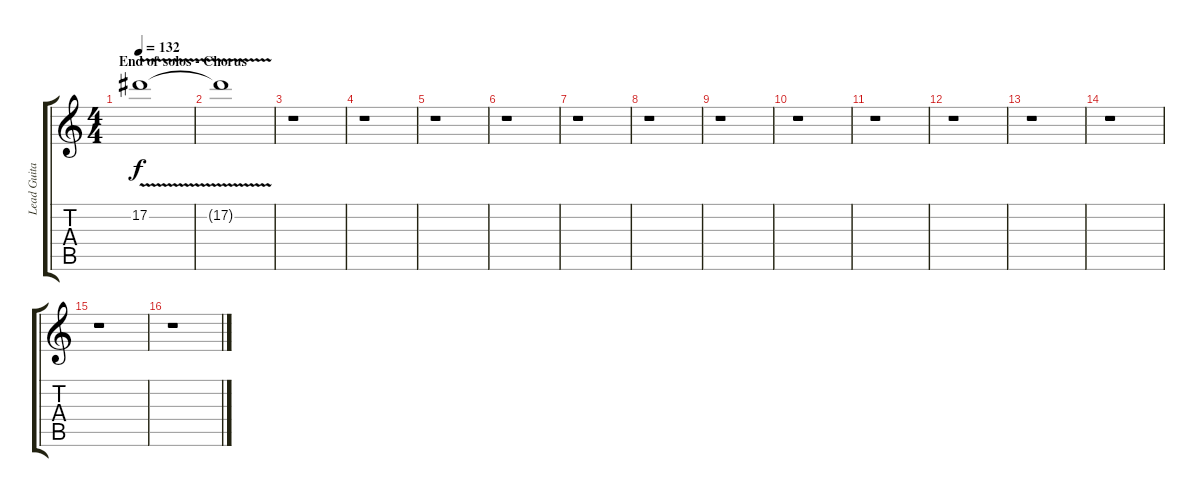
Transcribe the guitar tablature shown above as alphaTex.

\track ("Lead Guitar" "Lead Guita") {instrument distortionguitar}
\staff {score tabs}
\tuning (Eb4 Bb3 Gb3 Db3 Ab2 Eb2) {hide}
\ts (4 4)
\section ("" "End of solos - Chorus")
\tempo 132
\clef g2
\ks c
17.2{v}.1{dy f} |
17.2{t}.1 |
r.1 |
r.1 |
r.1 |
r.1 |
r.1 |
r.1 |
r.1 |
r.1 |
r.1 |
r.1 |
r.1 |
r.1 |
r.1 |
r.1
